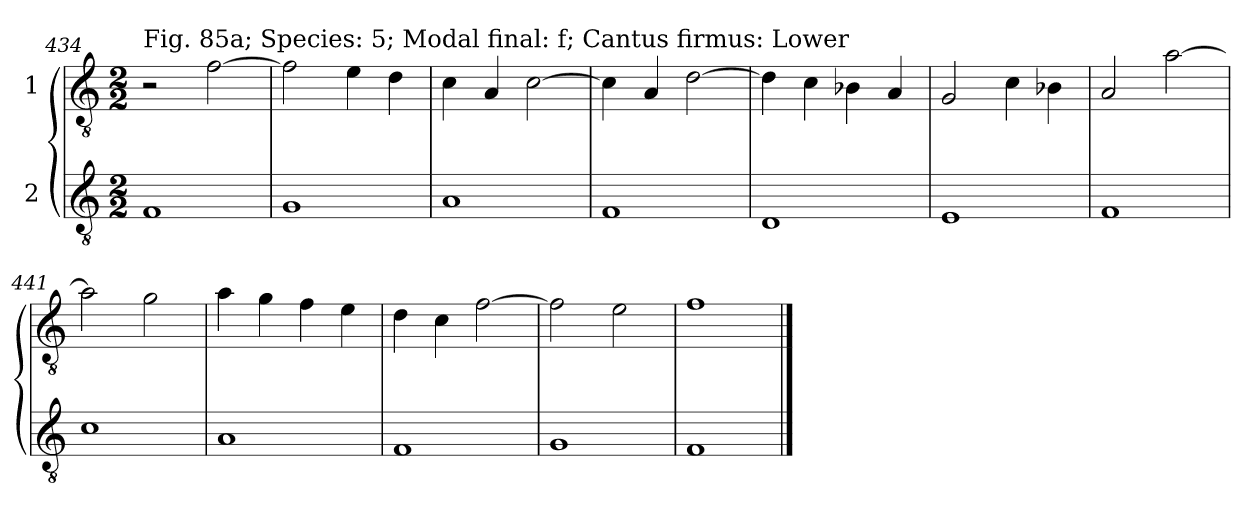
**kern	**kern
*part2	*part1
*staff2	*staff1
*I"2	*I"1
!!LO:LB:g=z
*clefGv2	*clefGv2
*k[]	*k[]
*M2/2	*M2/2
=434	=434
!	!LO:TX:a:t=Fig. 85a; Species&colon; 5; Modal final&colon; f; Cantus firmus&colon; Lower
1F	2r
.	[2f\
=435	=435
1G	2f\]
.	4e\
.	4d\
=436	=436
1A	4c\
.	4A/
.	[2c\
=437	=437
1F	4c\]
.	4A/
.	[2d\
=438	=438
1D	4d\]
.	4c\
.	4B-X\
.	4A/
=439	=439
1E	2G/
.	4c\
.	4B-X\
!!LO:LB:g=z
=440	=440
1F	2A/
.	[2a\
=441	=441
1c	2a\]
.	2g\
=442	=442
1A	4a\
.	4g\
.	4f\
.	4e\
=443	=443
1F	4d\
.	4c\
.	[2f\
=444	=444
1G	2f\]
.	2e\
=445	=445
1F	1f
==	==
*-	*-
